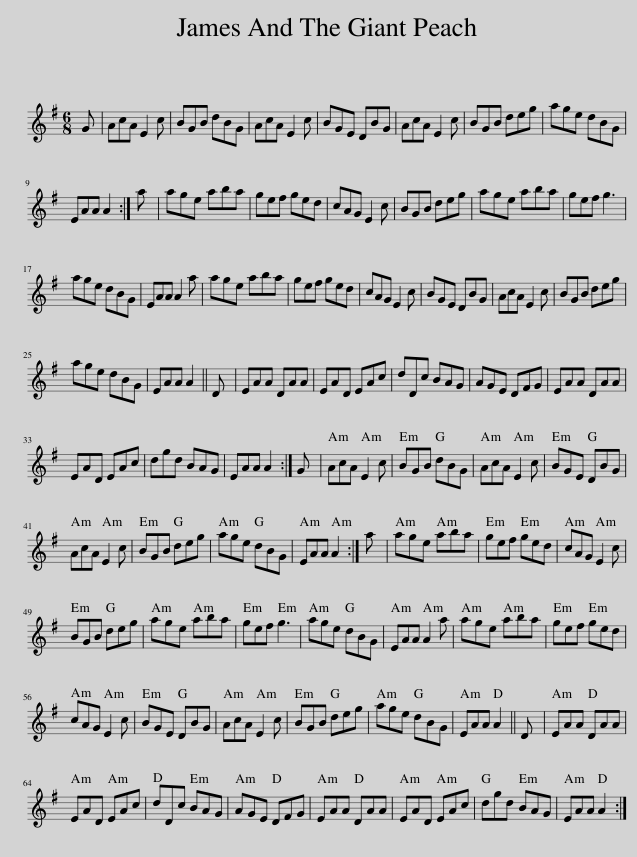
X:1
L:1/8
M:6/8
I:linebreak $
K:G
V:1 treble
V:1
 G | AcA E2 c | BGB dBG | AcA E2 c | BGE DBG | %5
 AcA E2 c | BGB deg | age dBG |$ EAA A2 :| a | %10
 age aba | gef ged | cAG E2 c | BGB deg | age aba | %15
 gef g3 |$ age dBG | EAA A2 a | age aba | gef ged | %20
 cAG E2 c | BGE DBG | AcA E2 c | BGB deg |$ age dBG | %25
 EAA A2 || D | EAA DAA | EAD EAc | dDc BAG | %30
 AGE DFG | EAA DAA |$ EAD EAc | dgd BAG | EAA A2 :| %35
 G | AcA E2 c | BGB dBG | AcA E2 c | BGE DBG |$ %40
 AcA E2 c | BGB deg | age dBG | EAA A2 :| a | %45
 age aba | gef ged | cAG E2 c |$ BGB deg | age aba | %50
 gef g3 | age dBG | EAA A2 a | age aba | gef ged |$ %55
 cAG E2 c | BGE DBG | AcA E2 c | BGB deg | age dBG | %60
 EAA A2 || D | EAA DAA |$ EAD EAc | dDc BAG | %65
 AGE DFG | EAA DAA | EAD EAc | dgd BAG | EAA A2 :| %70
